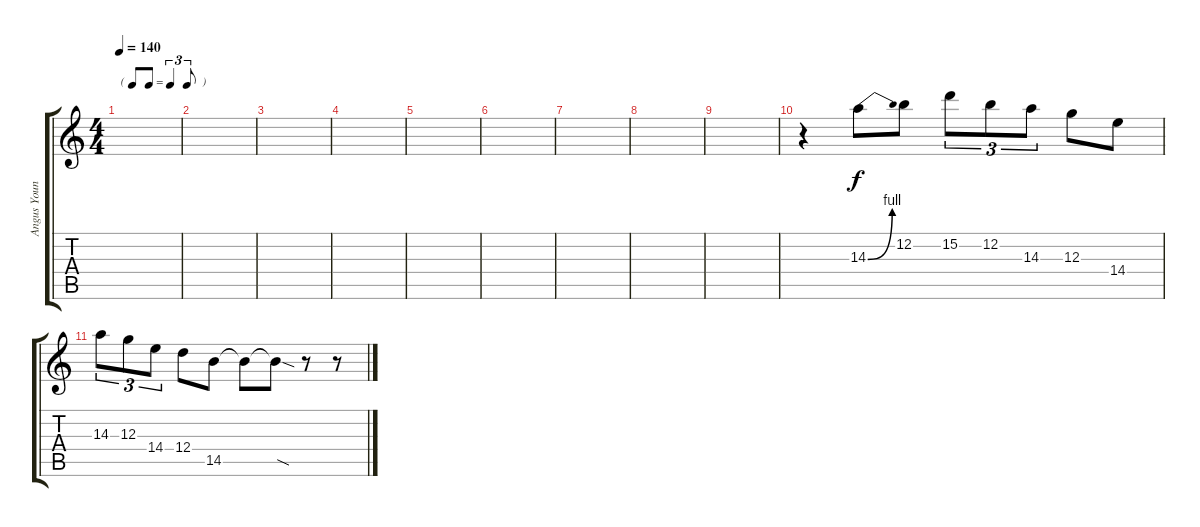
\track ("Angus Young" "Angus Youn") {instrument distortionguitar}
\staff {score tabs}
\tuning (E4 B3 G3 D3 A2 E2) {hide}
\ts (4 4)
\tf triplet8th
\tempo 140
\clef g2
\ks c
|
|
|
|
|
|
|
|
|
r.4 14.3{be (bend 0 0 60 4)}.8 12.2.8 15.2.8{tu (3 2)} 12.2.8{tu (3 2)} 14.3.8{tu (3 2)} 12.3.8 14.4.8 |
14.3.8{tu (3 2)} 12.3.8{tu (3 2)} 14.4.8{tu (3 2)} 12.4.8 14.5.8 14.5{t}.8 14.5{sod t}.8 r.8 r.8
